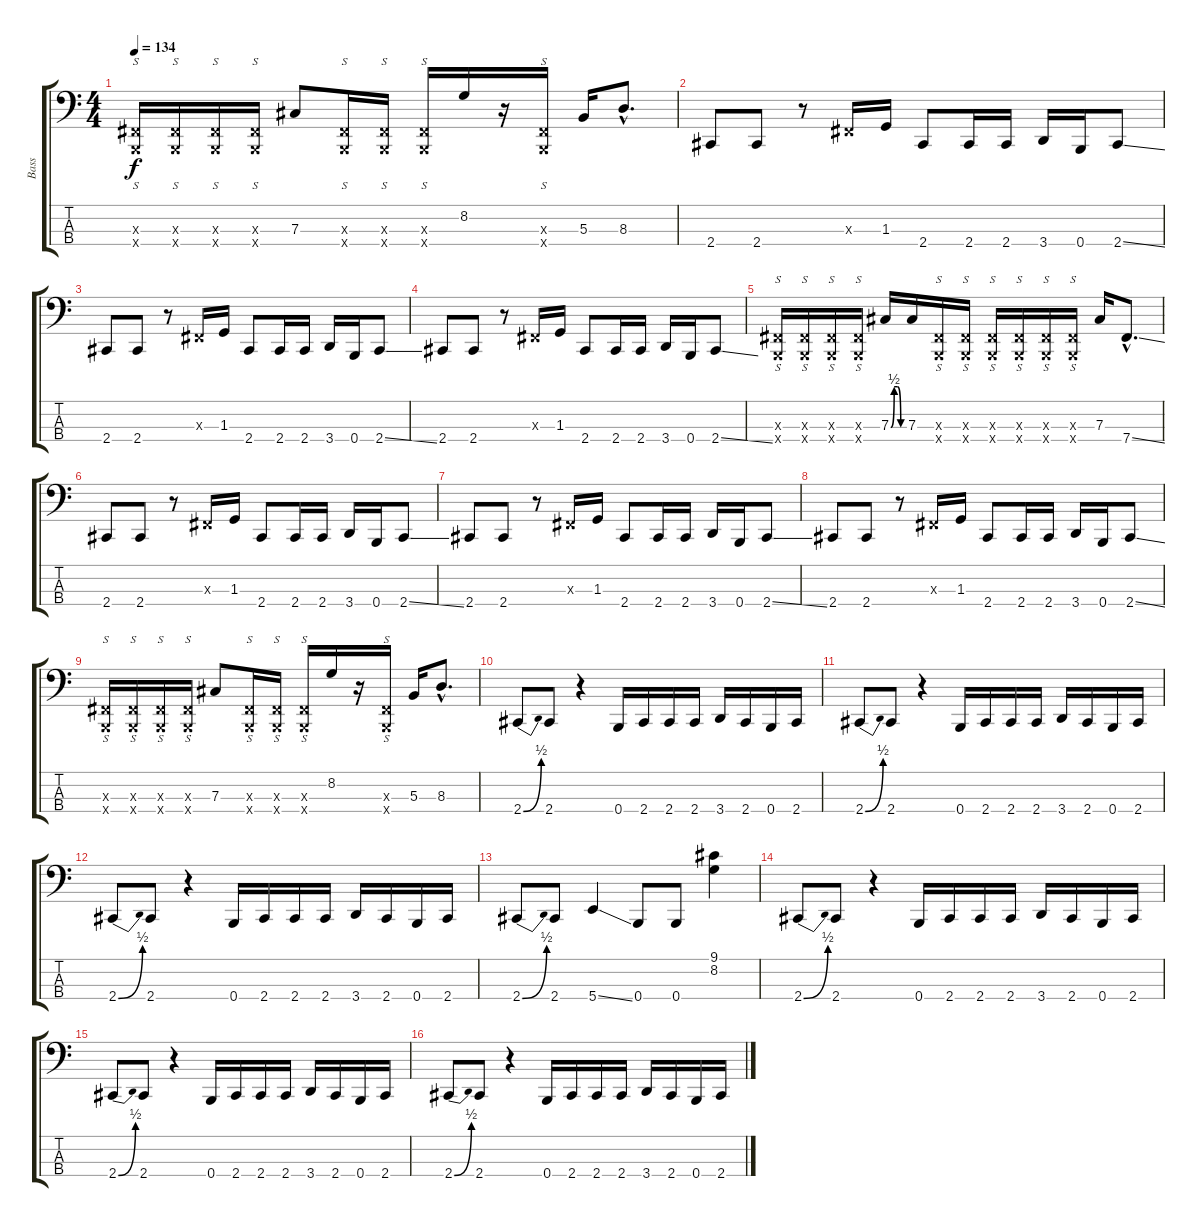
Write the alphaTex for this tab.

\track ("Bass" "Bass") {instrument electricbasspick}
\staff {score tabs}
\tuning (E2 B1 Gb1 B0) {hide}
\ts (4 4)
\tempo 134
\clef f4
\ks c
(0.3{x} 0.4{x}).16{s dy f} (0.3{x} 0.4{x}).16{s} (0.3{x} 0.4{x}).16{s} (0.3{x} 0.4{x}).16{s} 7.3.8 (0.3{x} 0.4{x}).16{s} (0.3{x} 0.4{x}).16{s} (0.3{x} 0.4{x}).16{s} 8.2.16 r.16 (0.3{x} 0.4{x}).16{s} 5.3.16 8.3{hac}.8{d} |
2.4.8 2.4.8 r.8 0.3{x}.16 1.3.16 2.4.8 2.4.16 2.4.16 3.4.16 0.4.16 2.4{ss}.8 |
2.4.8 2.4.8 r.8 0.3{x}.16 1.3.16 2.4.8 2.4.16 2.4.16 3.4.16 0.4.16 2.4{ss}.8 |
2.4.8 2.4.8 r.8 0.3{x}.16 1.3.16 2.4.8 2.4.16 2.4.16 3.4.16 0.4.16 2.4{ss}.8 |
(0.3{x} 0.4{x}).16{s} (0.3{x} 0.4{x}).16{s} (0.3{x} 0.4{x}).16{s} (0.3{x} 0.4{x}).16{s} 7.3{be (custom 0 0 15 2 30 2 45 0 60 0)}.16 7.3.16 (0.3{x} 0.4{x}).16{s} (0.3{x} 0.4{x}).16{s} (0.3{x} 0.4{x}).16{s} (0.3{x} 0.4{x}).16{s} (0.3{x} 0.4{x}).16{s} (0.3{x} 0.4{x}).16{s} 7.3.16 7.4{ss hac}.8{d} |
2.4.8 2.4.8 r.8 0.3{x}.16 1.3.16 2.4.8 2.4.16 2.4.16 3.4.16 0.4.16 2.4{ss}.8 |
2.4.8 2.4.8 r.8 0.3{x}.16 1.3.16 2.4.8 2.4.16 2.4.16 3.4.16 0.4.16 2.4{ss}.8 |
2.4.8 2.4.8 r.8 0.3{x}.16 1.3.16 2.4.8 2.4.16 2.4.16 3.4.16 0.4.16 2.4{ss}.8 |
(0.3{x} 0.4{x}).16{s} (0.3{x} 0.4{x}).16{s} (0.3{x} 0.4{x}).16{s} (0.3{x} 0.4{x}).16{s} 7.3.8 (0.3{x} 0.4{x}).16{s} (0.3{x} 0.4{x}).16{s} (0.3{x} 0.4{x}).16{s} 8.2.16 r.16 (0.3{x} 0.4{x}).16{s} 5.3.16 8.3{hac}.8{d} |
2.4{be (bend 0 0 60 2)}.8 2.4.8 r.4 0.4.16 2.4.16 2.4.16 2.4.16 3.4.16 2.4.16 0.4.16 2.4.16 |
2.4{be (bend 0 0 60 2)}.8 2.4.8 r.4 0.4.16 2.4.16 2.4.16 2.4.16 3.4.16 2.4.16 0.4.16 2.4.16 |
2.4{be (bend 0 0 60 2)}.8 2.4.8 r.4 0.4.16 2.4.16 2.4.16 2.4.16 3.4.16 2.4.16 0.4.16 2.4.16 |
2.4{be (bend 0 0 60 2)}.8 2.4.8 5.4{ss}.4 0.4.8 0.4.8 (9.1 8.2).4 |
2.4{be (bend 0 0 60 2)}.8 2.4.8 r.4 0.4.16 2.4.16 2.4.16 2.4.16 3.4.16 2.4.16 0.4.16 2.4.16 |
2.4{be (bend 0 0 60 2)}.8 2.4.8 r.4 0.4.16 2.4.16 2.4.16 2.4.16 3.4.16 2.4.16 0.4.16 2.4.16 |
2.4{be (bend 0 0 60 2)}.8 2.4.8 r.4 0.4.16 2.4.16 2.4.16 2.4.16 3.4.16 2.4.16 0.4.16 2.4.16
